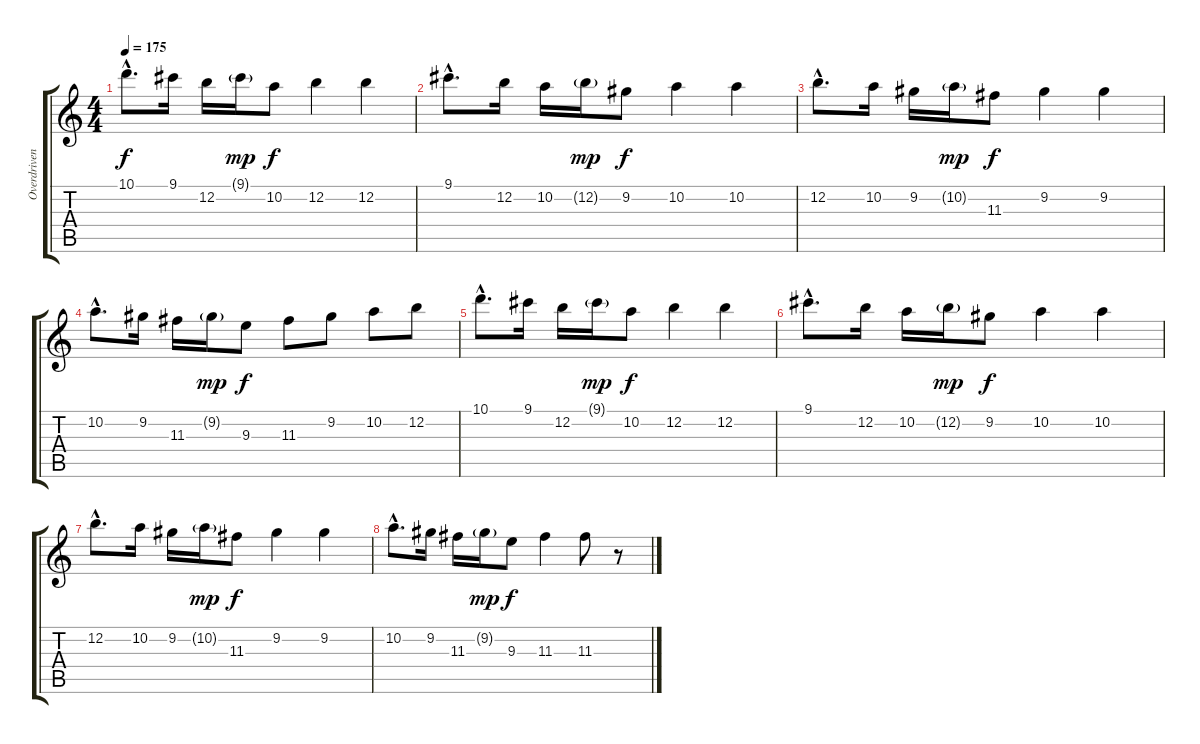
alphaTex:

\track ("Overdriven Guitar" "Overdriven") {instrument overdrivenguitar}
\staff {score tabs}
\tuning (E4 B3 G3 D3 A2 E2) {hide}
\ts (4 4)
\tempo 175
\clef g2
\ks c
10.1{hac}.8{d dy f} 9.1.16 12.2.16 9.1{g}.16{dy mp} 10.2.8{dy f} 12.2.4 12.2.4 |
9.1{hac}.8{d} 12.2.16 10.2.16 12.2{g}.16{dy mp} 9.2.8{dy f} 10.2.4 10.2.4 |
12.2{hac}.8{d} 10.2.16 9.2.16 10.2{g}.16{dy mp} 11.3.8{dy f} 9.2.4 9.2.4 |
10.2{hac}.8{d} 9.2.16 11.3.16 9.2{g}.16{dy mp} 9.3.8{dy f} 11.3.8 9.2.8 10.2.8 12.2.8 |
10.1{hac}.8{d} 9.1.16 12.2.16 9.1{g}.16{dy mp} 10.2.8{dy f} 12.2.4 12.2.4 |
9.1{hac}.8{d} 12.2.16 10.2.16 12.2{g}.16{dy mp} 9.2.8{dy f} 10.2.4 10.2.4 |
12.2{hac}.8{d} 10.2.16 9.2.16 10.2{g}.16{dy mp} 11.3.8{dy f} 9.2.4 9.2.4 |
10.2{hac}.8{d} 9.2.16 11.3.16 9.2{g}.16{dy mp} 9.3.8{dy f} 11.3.4 11.3.8 r.8
